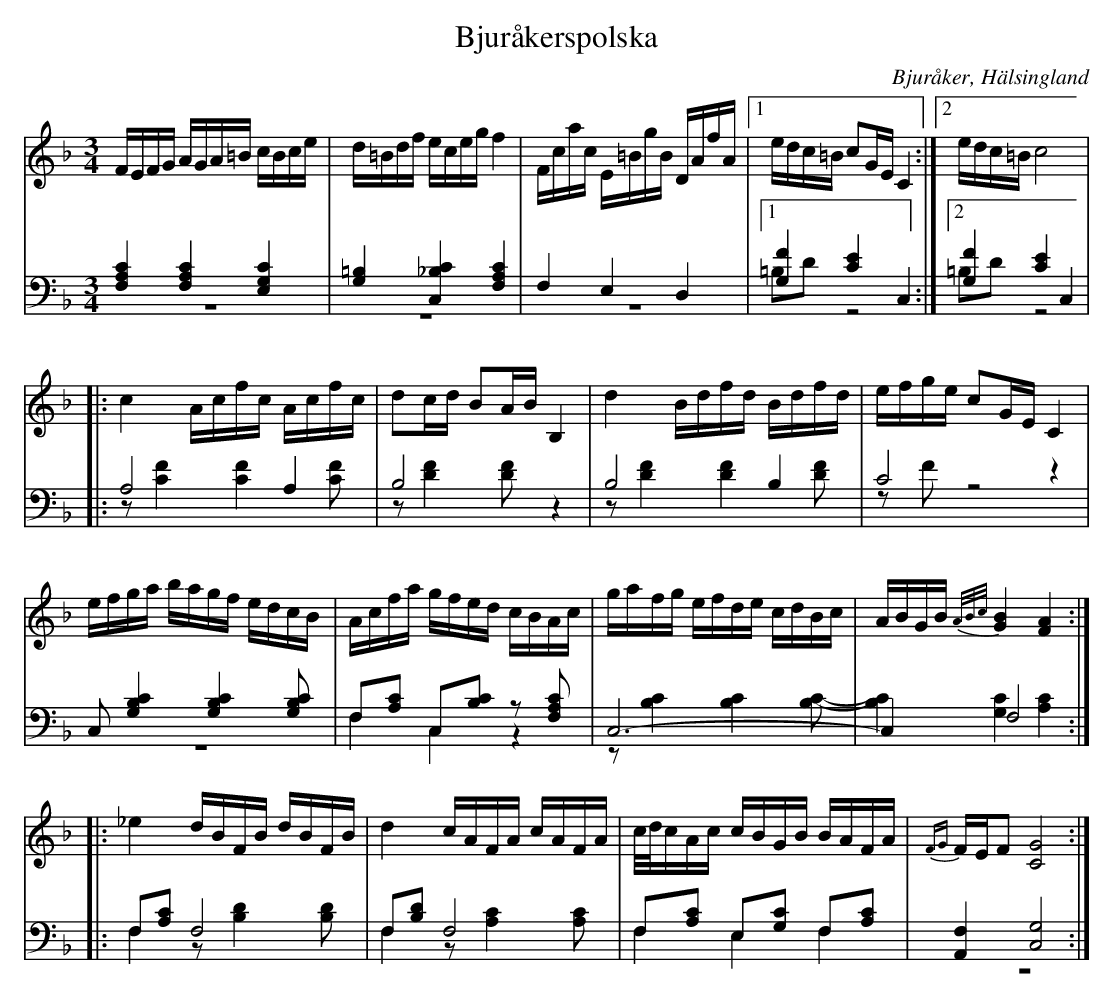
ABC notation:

X:1
T: Bjuråkerspolska
O: Bjuråker, Hälsingland
M: 3/4
L: 1/16
K: F
V:1
V:2
V:3 merge
V:1
FEFG AGA=B cBce|d=Bdf eceg f4|Fcac E=BgB DAfA|1 edc=B c2GE C4:|2 edc=B c8 |
|:c4 Acfc Acfc|d2cd B2AB B,4|d4 Bdfd Bdfd|efge c2GE C4|
efga bagf edcB|Acfa gfed cBAc|gafg efde cdBc|ABGB {A/B/c/}[G4B4] [F4A4]:|
|:_e4 dBFB dBFB|d4 cAFA cAFA|c/d/cAc cBGB BAFA|{FG}FEF2 [C8G8]:|
V:2 clef=bass
[F,4A,4C4] [F,4A,4C4] [E,4G,4C4]|[G,4=B,4] [C,4_B,4C4] [F,4A,4C4]|F,4 E,4 D,4|1 [G,4F4] [C4E4] C,4:|2 [G,4F4] [C4E4] C,4 |
|:A,8 A,4|B,8 z4|B,8  B,4|C8 z4|
C,2 [G,4B,4C4] [G,4B,4C4] [G,2B,2C2]|F,2[A,2C2] C,2[B,2C2] z2 [F,2A,2C2]|C,12-|C,4 F,8:|
|:F,2[A,2C2] F,8|F,2[B,2D2] F,8|F,2[A,2C2] E,2[G,2C2] F,2[A,2C2]|[A,,4F,4] [C,8G,8]:|
V:3 clef=bass
z12|z12|z12|1 =B,2D2 z8:|2 =B,2D2 z8|
|:z2 [C4F4] [C4F4] [C2F2]|z2 [D4F4] [D2F2] z4|z2 [D4F4] [D4F4] [D2F2]|z2 F2 z8|
z12|F,4 C,4 z4|z2 [B,4C4] [B,4C4] [B,2C2]-|[B,4C4] [G,4C4] [A,4C4]:|
|:F,4 z2 [B,4D4] [B,2D2]|F,4 z2 [A,4C4] [A,2C2]|F,4 E,4 F,4|z12:|
